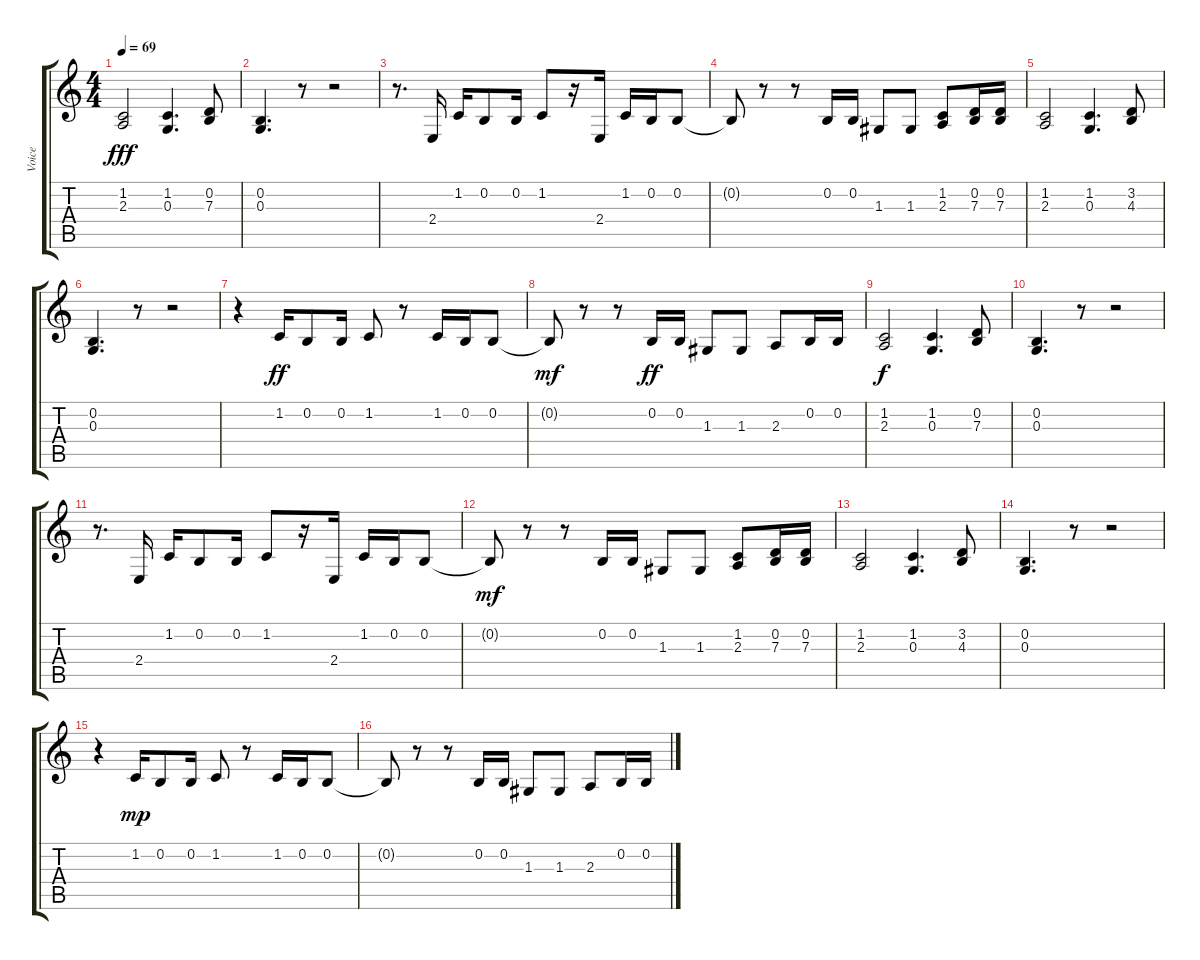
\track ("Voice" "Voice") {instrument englishhorn}
\staff {score tabs}
\tuning (E4 B3 G3 D3 A2 E2) {hide}
\ts (4 4)
\tempo 69
\clef g2
\ks c
(1.2 2.3).2{dy fff} (1.2 0.3).4{d} (0.2 7.3).8 |
(0.2 0.3).4{d} r.8 r.2 |
r.8{d} 2.4.16 1.2.16 0.2.8 0.2.16 1.2.8 r.16 2.4.16 1.2.16 0.2.16 0.2.8 |
0.2{t}.8 r.8 r.8 0.2.16 0.2.16 1.3.8 1.3.8 (1.2 2.3).8 (0.2 7.3).16 (0.2 7.3).16 |
(1.2 2.3).2 (1.2 0.3).4{d} (3.2 4.3).8 |
(0.2 0.3).4{d} r.8 r.2 |
r.4 1.2.16{dy ff} 0.2.8 0.2.16 1.2.8 r.8 1.2.16 0.2.16 0.2.8 |
0.2{t}.8{dy mf} r.8 r.8 0.2.16{dy ff} 0.2.16 1.3.8 1.3.8 2.3.8 0.2.16 0.2.16 |
(1.2 2.3).2{dy f} (1.2 0.3).4{d} (0.2 7.3).8 |
(0.2 0.3).4{d} r.8 r.2 |
r.8{d} 2.4.16 1.2.16 0.2.8 0.2.16 1.2.8 r.16 2.4.16 1.2.16 0.2.16 0.2.8 |
0.2{t}.8{dy mf} r.8 r.8 0.2.16 0.2.16 1.3.8 1.3.8 (1.2 2.3).8 (0.2 7.3).16 (0.2 7.3).16 |
(1.2 2.3).2 (1.2 0.3).4{d} (3.2 4.3).8 |
(0.2 0.3).4{d} r.8 r.2 |
r.4 1.2.16{dy mp} 0.2.8 0.2.16 1.2.8 r.8 1.2.16 0.2.16 0.2.8 |
0.2{t}.8 r.8 r.8 0.2.16 0.2.16 1.3.8 1.3.8 2.3.8 0.2.16 0.2.16
